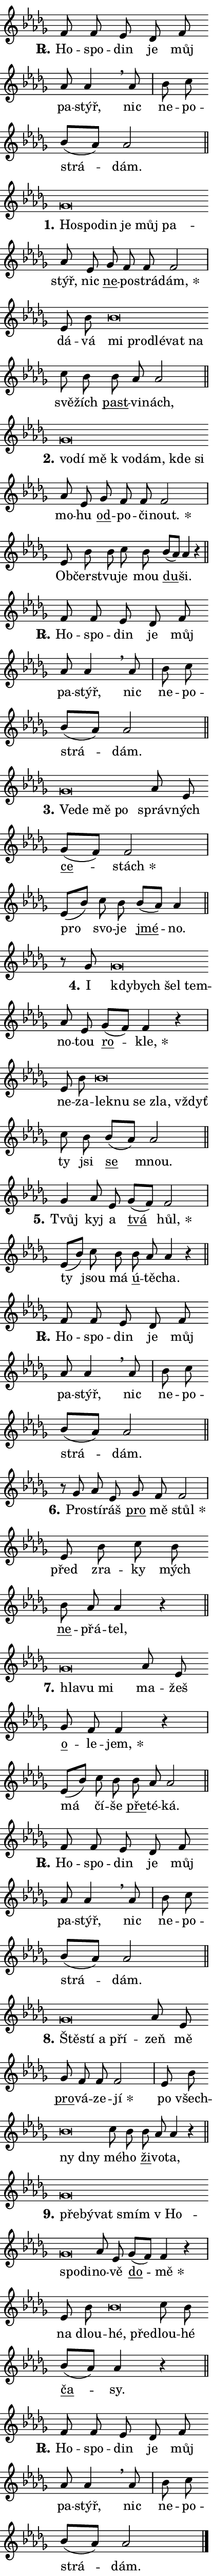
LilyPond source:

\version "2.24.0"
\header { tagline = "" }
\paper {
  indent = 0\cm
  top-margin = 0\cm
  right-margin = 0.13\cm % to fit lyric hyphens
  bottom-margin = 0\cm
  left-margin = 0\cm
  paper-width = 7\cm
  page-breaking = #ly:one-page-breaking
  system-system-spacing.basic-distance = #11
  score-system-spacing.basic-distance = #11
  ragged-last = ##f
}


%% Author: Thomas Morley
%% https://lists.gnu.org/archive/html/lilypond-user/2020-05/msg00002.html
#(define (line-position grob)
"Returns position of @var[grob} in current system:
   @code{'start}, if at first time-step
   @code{'end}, if at last time-step
   @code{'middle} otherwise
"
  (let* ((col (ly:item-get-column grob))
         (ln (ly:grob-object col 'left-neighbor))
         (rn (ly:grob-object col 'right-neighbor))
         (col-to-check-left (if (ly:grob? ln) ln col))
         (col-to-check-right (if (ly:grob? rn) rn col))
         (break-dir-left
           (and
             (ly:grob-property col-to-check-left 'non-musical #f)
             (ly:item-break-dir col-to-check-left)))
         (break-dir-right
           (and
             (ly:grob-property col-to-check-right 'non-musical #f)
             (ly:item-break-dir col-to-check-right))))
        (cond ((eqv? 1 break-dir-left) 'start)
              ((eqv? -1 break-dir-right) 'end)
              (else 'middle))))

#(define (tranparent-at-line-position vctor)
  (lambda (grob)
  "Relying on @code{line-position} select the relevant enry from @var{vctor}.
Used to determine transparency,"
    (case (line-position grob)
      ((end) (not (vector-ref vctor 0)))
      ((middle) (not (vector-ref vctor 1)))
      ((start) (not (vector-ref vctor 2))))))

noteHeadBreakVisibility =
#(define-music-function (break-visibility)(vector?)
"Makes @code{NoteHead}s transparent relying on @var{break-visibility}"
#{
  \override NoteHead.transparent =
    #(tranparent-at-line-position break-visibility)
#})

#(define delete-ledgers-for-transparent-note-heads
  (lambda (grob)
    "Reads whether a @code{NoteHead} is transparent.
If so this @code{NoteHead} is removed from @code{'note-heads} from
@var{grob}, which is supposed to be @code{LedgerLineSpanner}.
As a result ledgers are not printed for this @code{NoteHead}"
    (let* ((nhds-array (ly:grob-object grob 'note-heads))
           (nhds-list
             (if (ly:grob-array? nhds-array)
                 (ly:grob-array->list nhds-array)
                 '()))
           ;; Relies on the transparent-property being done before
           ;; Staff.LedgerLineSpanner.after-line-breaking is executed.
           ;; This is fragile ...
           (to-keep
             (remove
               (lambda (nhd)
                 (ly:grob-property nhd 'transparent #f))
               nhds-list)))
      ;; TODO find a better method to iterate over grob-arrays, similiar
      ;; to filter/remove etc for lists
      ;; For now rebuilt from scratch
      (set! (ly:grob-object grob 'note-heads)  '())
      (for-each
        (lambda (nhd)
          (ly:pointer-group-interface::add-grob grob 'note-heads nhd))
        to-keep))))

squashNotes = {
  \override NoteHead.X-extent = #'(-0.2 . 0.2)
  \override NoteHead.Y-extent = #'(-0.75 . 0)
  \override NoteHead.stencil =
    #(lambda (grob)
       (let ((pos (ly:grob-property grob 'staff-position)))
         (begin
           (if (< pos -7) (display "ERROR: Lower brevis then expected\n") (display ""))
           (if (<= pos -6) ly:text-interface::print ly:note-head::print))))
}
unSquashNotes = {
  \revert NoteHead.X-extent
  \revert NoteHead.Y-extent
  \revert NoteHead.stencil
}

hideNotes = \noteHeadBreakVisibility #begin-of-line-visible
unHideNotes = \noteHeadBreakVisibility #all-visible

% work-around for resetting accidentals
% https://lilypond.org/doc/v2.23/Documentation/notation/displaying-rhythms#unmetered-music
cadenzaMeasure = {
  \cadenzaOff
  \partial 1024 s1024
  \cadenzaOn
}

#(define-markup-command (accent layout props text) (markup?)
  "Underline accented syllable"
  (interpret-markup layout props
    #{\markup \override #'(offset . 4.3) \underline { #text }#}))

responsum = \markup \concat {
  "R" \hspace #-1.05 \path #0.1 #'((moveto 0 0.07) (lineto 0.9 0.8)) \hspace #0.05 "."
}

spaceSize = #0.6828661417322834 % exact space size for TeX Gyre Schola

\layout {
  \context {
    \Staff
    \remove "Time_signature_engraver"
    \override LedgerLineSpanner.after-line-breaking = #delete-ledgers-for-transparent-note-heads
  }
  \context {
    \Lyrics {
      \override LyricSpace.minimum-distance = \spaceSize
      \override LyricText.font-name = #"TeX Gyre Schola"
      \override LyricText.font-size = 1
      \override StanzaNumber.font-name = #"TeX Gyre Schola Bold"
      \override StanzaNumber.font-size = 1
    }
  }
  \context {
    \Score 
    \override NoteHead.text =
      #(lambda (grob) 
        (let ((pos (ly:grob-property grob 'staff-position)))
          #{\markup {
            \combine
              \halign #-0.55 \raise #(if (= pos -6) 0 0.5) \override #'(thickness . 2) \draw-line #'(3.2 . 0)
              \musicglyph "noteheads.sM1"
          }#}))
  }
}

% magnetic-lyrics.ily
%
%   written by
%     Jean Abou Samra <jean@abou-samra.fr>
%     Werner Lemberg <wl@gnu.org>
%
%   adapted by
%     Jiri Hon <jiri.hon@gmail.com>
%
% Version 2022-Apr-15

% https://www.mail-archive.com/lilypond-user@gnu.org/msg149350.html

#(define (Left_hyphen_pointer_engraver context)
   "Collect syllable-hyphen-syllable occurrences in lyrics and store
them in properties.  This engraver only looks to the left.  For
example, if the lyrics input is @code{foo -- bar}, it does the
following.

@itemize @bullet
@item
Set the @code{text} property of the @code{LyricHyphen} grob between
@q{foo} and @q{bar} to @code{foo}.

@item
Set the @code{left-hyphen} property of the @code{LyricText} grob with
text @q{foo} to the @code{LyricHyphen} grob between @q{foo} and
@q{bar}.
@end itemize

Use this auxiliary engraver in combination with the
@code{lyric-@/text::@/apply-@/magnetic-@/offset!} hook."
   (let ((hyphen #f)
         (text #f))
     (make-engraver
      (acknowledgers
       ((lyric-syllable-interface engraver grob source-engraver)
        (set! text grob)))
      (end-acknowledgers
       ((lyric-hyphen-interface engraver grob source-engraver)
        ;(when (not (grob::has-interface grob 'lyric-space-interface))
          (set! hyphen grob)));)
      ((stop-translation-timestep engraver)
       (when (and text hyphen)
         (ly:grob-set-object! text 'left-hyphen hyphen))
       (set! text #f)
       (set! hyphen #f)))))

#(define (lyric-text::apply-magnetic-offset! grob)
   "If the space between two syllables is less than the value in
property @code{LyricText@/.details@/.squash-threshold}, move the right
syllable to the left so that it gets concatenated with the left
syllable.

Use this function as a hook for
@code{LyricText@/.after-@/line-@/breaking} if the
@code{Left_@/hyphen_@/pointer_@/engraver} is active."
   (let ((hyphen (ly:grob-object grob 'left-hyphen #f)))
     (when hyphen
       (let ((left-text (ly:spanner-bound hyphen LEFT)))
         (when (grob::has-interface left-text 'lyric-syllable-interface)
           (let* ((common (ly:grob-common-refpoint grob left-text X))
                  (this-x-ext (ly:grob-extent grob common X))
                  (left-x-ext
                   (begin
                     ;; Trigger magnetism for left-text.
                     (ly:grob-property left-text 'after-line-breaking)
                     (ly:grob-extent left-text common X)))
                  ;; `delta` is the gap width between two syllables.
                  (delta (- (interval-start this-x-ext)
                            (interval-end left-x-ext)))
                  (details (ly:grob-property grob 'details))
                  (threshold (assoc-get 'squash-threshold details 0.2)))
             (when (< delta threshold)
               (let* (;; We have to manipulate the input text so that
                      ;; ligatures crossing syllable boundaries are not
                      ;; disabled.  For languages based on the Latin
                      ;; script this is essentially a beautification.
                      ;; However, for non-Western scripts it can be a
                      ;; necessity.
                      (lt (ly:grob-property left-text 'text))
                      (rt (ly:grob-property grob 'text))
                      (is-space (grob::has-interface hyphen 'lyric-space-interface))
                      (space (if is-space " " ""))
                      (extra-delta (if is-space spaceSize 0))
                      ;; Append new syllable.
                      (ltrt-space (if (and (string? lt) (string? rt))
                                (string-append lt space rt)
                                (make-concat-markup (list lt space rt))))
                      ;; Right-align `ltrt` to the right side.
                      (ltrt-space-markup (grob-interpret-markup
                               grob
                               (make-translate-markup
                                (cons (interval-length this-x-ext) 0)
                                (make-right-align-markup ltrt-space)))))
                 (begin
                   ;; Don't print `left-text`.
                   (ly:grob-set-property! left-text 'stencil #f)
                   ;; Set text and stencil (which holds all collected
                   ;; syllables so far) and shift it to the left.
                   (ly:grob-set-property! grob 'text ltrt-space)
                   (ly:grob-set-property! grob 'stencil ltrt-space-markup)
                   (ly:grob-translate-axis! grob (- (- delta extra-delta)) X))))))))))


#(define (lyric-hyphen::displace-bounds-first grob)
   ;; Make very sure this callback isn't triggered too early.
   (let ((left (ly:spanner-bound grob LEFT))
         (right (ly:spanner-bound grob RIGHT)))
     (ly:grob-property left 'after-line-breaking)
     (ly:grob-property right 'after-line-breaking)
     (ly:lyric-hyphen::print grob)))

squashThreshold = #0.4

\layout {
  \context {
    \Lyrics
    \consists #Left_hyphen_pointer_engraver
    \override LyricText.after-line-breaking =
      #lyric-text::apply-magnetic-offset!
    \override LyricHyphen.stencil = #lyric-hyphen::displace-bounds-first
    \override LyricText.details.squash-threshold = \squashThreshold
    \override LyricHyphen.minimum-distance = 0
    \override LyricHyphen.minimum-length = \squashThreshold
  }
}

squashText = \override LyricText.details.squash-threshold = 9999
unSquashText = \override LyricText.details.squash-threshold = \squashThreshold

leftText = \override LyricText.self-alignment-X = #LEFT
unLeftText = \revert LyricText.self-alignment-X

starOffset = #(lambda (grob) 
                (let ((x_offset (ly:self-alignment-interface::aligned-on-x-parent grob)))
                  (if (= x_offset 0) 0 (+ x_offset 1.2))))

star = #(define-music-function (syllable)(string?)
"Append star separator at the end of a syllable"
#{
  \once \override LyricText.X-offset = #starOffset
  \lyricmode { \markup {
    #syllable
    \override #'((font-name . "TeX Gyre Schola Bold")) \hspace #0.2 \lower #0.65 \larger "*"
  } }
#})

starAccent = #(define-music-function (syllable)(string?)
"Append star separator at the end of a syllable and make accent"
#{
  \once \override LyricText.X-offset = #starOffset
  \lyricmode { \markup {
    \accent #syllable
    \override #'((font-name . "TeX Gyre Schola Bold")) \hspace #0.2 \lower #0.65 \larger "*"
  } }
#})

breath = #(define-music-function (syllable)(string?)
"Append breathing indicator at the end of a syllable"
#{
  \lyricmode { \markup { #syllable "+" } }
#})

optionalBreath = #(define-music-function (syllable)(string?)
"Append optional breathing indicator at the end of a syllable"
#{
  \lyricmode { \markup { #syllable "(+)" } }
#})


\score {
    <<
        \new Voice = "melody" { \cadenzaOn \key des \major \relative { f'8 f es \bar "" des f \bar "" as as4 \breathe as8 \cadenzaMeasure \bar "|" bes c \bar "" bes[( as)] as2 \cadenzaMeasure \bar "||" \break } }
        \new Lyrics \lyricsto "melody" { \lyricmode { \set stanza = \responsum
Ho -- spo -- din je můj pa -- stýř, nic ne -- po -- strá -- dám. } }
    >>
    \layout {}
}

\score {
    <<
        \new Voice = "melody" { \cadenzaOn \key des \major \relative { \squashNotes ges'\breve*1/16 \hideNotes \breve*1/16 \bar "" \breve*1/16 \bar "" \breve*1/16 \bar "" \breve*1/16 \breve*1/16 \bar "" \unHideNotes \unSquashNotes as8 es \bar "" ges f f f2 \cadenzaMeasure \bar "|" es8 bes' \bar "" \squashNotes bes\breve*1/16 \hideNotes \breve*1/16 \bar "" \breve*1/16 \bar "" \breve*1/16 \breve*1/16 \bar "" \unHideNotes \unSquashNotes c8 bes \bar "" bes as as2 \cadenzaMeasure \bar "||" \break } }
        \new Lyrics \lyricsto "melody" { \lyricmode { \set stanza = "1."
\leftText Ho -- \squashText spo -- din je můj pa -- \unLeftText \unSquashText stýř, nic \markup \accent ne -- po -- strá -- \star dám, dá -- vá \leftText mi \squashText pro -- dlé -- vat na \unLeftText \unSquashText svě -- žích \markup \accent past -- vi -- nách, } }
    >>
    \layout {}
}

\score {
    <<
        \new Voice = "melody" { \cadenzaOn \key des \major \relative { \squashNotes ges'\breve*1/16 \hideNotes \breve*1/16 \bar "" \breve*1/16 \bar "" \breve*1/16 \bar "" \breve*1/16 \bar "" \breve*1/16 \breve*1/16 \bar "" \unHideNotes \unSquashNotes as8 es \bar "" ges f f f2 \cadenzaMeasure \bar "|" es8 bes' \bar "" bes c8 bes \bar "" bes[( as)] as4 r \cadenzaMeasure \bar "||" \break } }
        \new Lyrics \lyricsto "melody" { \lyricmode { \set stanza = "2."
\leftText vo -- \squashText dí mě "k vo" -- dám, kde si \unLeftText \unSquashText mo -- hu \markup \accent od -- po -- či -- \star nout. Ob -- čerst -- vu -- je mou \markup \accent du -- ši. } }
    >>
    \layout {}
}

\score {
    <<
        \new Voice = "melody" { \cadenzaOn \key des \major \relative { f'8 f es \bar "" des f \bar "" as as4 \breathe as8 \cadenzaMeasure \bar "|" bes c \bar "" bes[( as)] as2 \cadenzaMeasure \bar "||" \break } }
        \new Lyrics \lyricsto "melody" { \lyricmode { \set stanza = \responsum
Ho -- spo -- din je můj pa -- stýř, nic ne -- po -- strá -- dám. } }
    >>
    \layout {}
}

\score {
    <<
        \new Voice = "melody" { \cadenzaOn \key des \major \relative { \squashNotes ges'\breve*1/16 \hideNotes \breve*1/16 \bar "" \breve*1/16 \breve*1/16 \bar "" \unHideNotes \unSquashNotes as8 es \bar "" ges[( f)] f2 \cadenzaMeasure \bar "|" es8[( bes')] c8 bes \bar "" bes[( as)] as4 \cadenzaMeasure \bar "||" \break } }
        \new Lyrics \lyricsto "melody" { \lyricmode { \set stanza = "3."
\leftText Ve -- \squashText de mě po \unLeftText \unSquashText správ -- ných \markup \accent ce -- \star stách pro svo -- je \markup \accent jmé -- no. } }
    >>
    \layout {}
}

\score {
    <<
        \new Voice = "melody" { \cadenzaOn \key des \major \relative { r8 ges' \squashNotes ges\breve*1/16 \hideNotes \breve*1/16 \bar "" \breve*1/16 \breve*1/16 \bar "" \unHideNotes \unSquashNotes as8 es \bar "" ges[( f)] f4 r \cadenzaMeasure \bar "|" es8 bes' \bar "" \squashNotes bes\breve*1/16 \hideNotes \breve*1/16 \bar "" \breve*1/16 \bar "" \breve*1/16 \breve*1/16 \bar "" \unHideNotes \unSquashNotes c8 bes \bar "" bes[( as)] as2 \cadenzaMeasure \bar "||" \break } }
        \new Lyrics \lyricsto "melody" { \lyricmode { \set stanza = "4."
I \leftText kdy -- \squashText bych šel tem -- \unLeftText \unSquashText no -- tou \markup \accent ro -- \star kle, ne -- za -- \leftText lek -- \squashText nu se zla, vždyť \unLeftText \unSquashText ty jsi \markup \accent se mnou. } }
    >>
    \layout {}
}

\score {
    <<
        \new Voice = "melody" { \cadenzaOn \key des \major \relative { ges'4 as8 es \bar "" ges[( f)] f2 \cadenzaMeasure \bar "|" es8[( bes')] c8 bes \bar "" bes as as4 r \cadenzaMeasure \bar "||" \break } }
        \new Lyrics \lyricsto "melody" { \lyricmode { \set stanza = "5."
Tvůj kyj a \markup \accent tvá \star hůl, ty jsou má \markup \accent ú -- tě -- cha. } }
    >>
    \layout {}
}

\score {
    <<
        \new Voice = "melody" { \cadenzaOn \key des \major \relative { f'8 f es \bar "" des f \bar "" as as4 \breathe as8 \cadenzaMeasure \bar "|" bes c \bar "" bes[( as)] as2 \cadenzaMeasure \bar "||" \break } }
        \new Lyrics \lyricsto "melody" { \lyricmode { \set stanza = \responsum
Ho -- spo -- din je můj pa -- stýř, nic ne -- po -- strá -- dám. } }
    >>
    \layout {}
}

\score {
    <<
        \new Voice = "melody" { \cadenzaOn \key des \major \relative { r8 ges' as8 es \bar "" ges f f2 \cadenzaMeasure \bar "|" es8 bes' c8 bes \bar "" bes as as4 r \cadenzaMeasure \bar "||" \break } }
        \new Lyrics \lyricsto "melody" { \lyricmode { \set stanza = "6."
Pro -- stí -- ráš \markup \accent pro mě \star stůl před zra -- ky mých \markup \accent ne -- přá -- tel, } }
    >>
    \layout {}
}

\score {
    <<
        \new Voice = "melody" { \cadenzaOn \key des \major \relative { \squashNotes ges'\breve*1/16 \hideNotes \breve*1/16 \breve*1/16 \bar "" \unHideNotes \unSquashNotes as8 es \bar "" ges f f4 r \cadenzaMeasure \bar "|" es8[( bes')] c8 bes \bar "" bes as as2 \cadenzaMeasure \bar "||" \break } }
        \new Lyrics \lyricsto "melody" { \lyricmode { \set stanza = "7."
\leftText hla -- \squashText vu mi \unLeftText \unSquashText ma -- žeš \markup \accent o -- le -- \star jem, má čí -- še \markup \accent pře -- té -- ká. } }
    >>
    \layout {}
}

\score {
    <<
        \new Voice = "melody" { \cadenzaOn \key des \major \relative { f'8 f es \bar "" des f \bar "" as as4 \breathe as8 \cadenzaMeasure \bar "|" bes c \bar "" bes[( as)] as2 \cadenzaMeasure \bar "||" \break } }
        \new Lyrics \lyricsto "melody" { \lyricmode { \set stanza = \responsum
Ho -- spo -- din je můj pa -- stýř, nic ne -- po -- strá -- dám. } }
    >>
    \layout {}
}

\score {
    <<
        \new Voice = "melody" { \cadenzaOn \key des \major \relative { \squashNotes ges'\breve*1/16 \hideNotes \breve*1/16 \bar "" \breve*1/16 \breve*1/16 \bar "" \unHideNotes \unSquashNotes as8 es \bar "" ges f f f2 \cadenzaMeasure \bar "|" es8 bes' \bar "" \squashNotes bes\breve*1/16 \hideNotes \breve*1/16 \bar "" \unHideNotes \unSquashNotes c8 bes \bar "" bes as as4 r \cadenzaMeasure \bar "||" \break } }
        \new Lyrics \lyricsto "melody" { \lyricmode { \set stanza = "8."
\leftText Ště -- \squashText stí a pří -- \unLeftText \unSquashText zeň mě \markup \accent pro -- vá -- ze -- \star jí po všech -- \leftText ny \squashText dny \unLeftText \unSquashText mé -- ho \markup \accent ži -- vo -- ta, } }
    >>
    \layout {}
}

\score {
    <<
        \new Voice = "melody" { \cadenzaOn \key des \major \relative { \squashNotes ges'\breve*1/16 \hideNotes \breve*1/16 \bar "" \breve*1/16 \bar "" \breve*1/16 \bar "" \breve*1/16 \bar "" \breve*1/16 \breve*1/16 \bar "" \unHideNotes \unSquashNotes as8 es \bar "" ges[( f)] f4 r \cadenzaMeasure \bar "|" es8 bes' \bar "" \squashNotes bes\breve*1/16 \hideNotes \breve*1/16 \bar "" \unHideNotes \unSquashNotes c8 bes \bar "" bes[( as)] as4 r \cadenzaMeasure \bar "||" \break } }
        \new Lyrics \lyricsto "melody" { \lyricmode { \set stanza = "9."
\leftText pře -- \squashText bý -- vat smím "v Ho" -- spo -- di -- \unLeftText \unSquashText no -- vě \markup \accent do -- \star mě na dlou -- \leftText hé, \squashText pře -- \unLeftText \unSquashText dlou -- hé \markup \accent ča -- sy. } }
    >>
    \layout {}
}

\score {
    <<
        \new Voice = "melody" { \cadenzaOn \key des \major \relative { f'8 f es \bar "" des f \bar "" as as4 \breathe as8 \cadenzaMeasure \bar "|" bes c \bar "" bes[( as)] as2 \cadenzaMeasure \bar "||" \break } \bar "|." }
        \new Lyrics \lyricsto "melody" { \lyricmode { \set stanza = \responsum
Ho -- spo -- din je můj pa -- stýř, nic ne -- po -- strá -- dám. } }
    >>
    \layout {}
}
